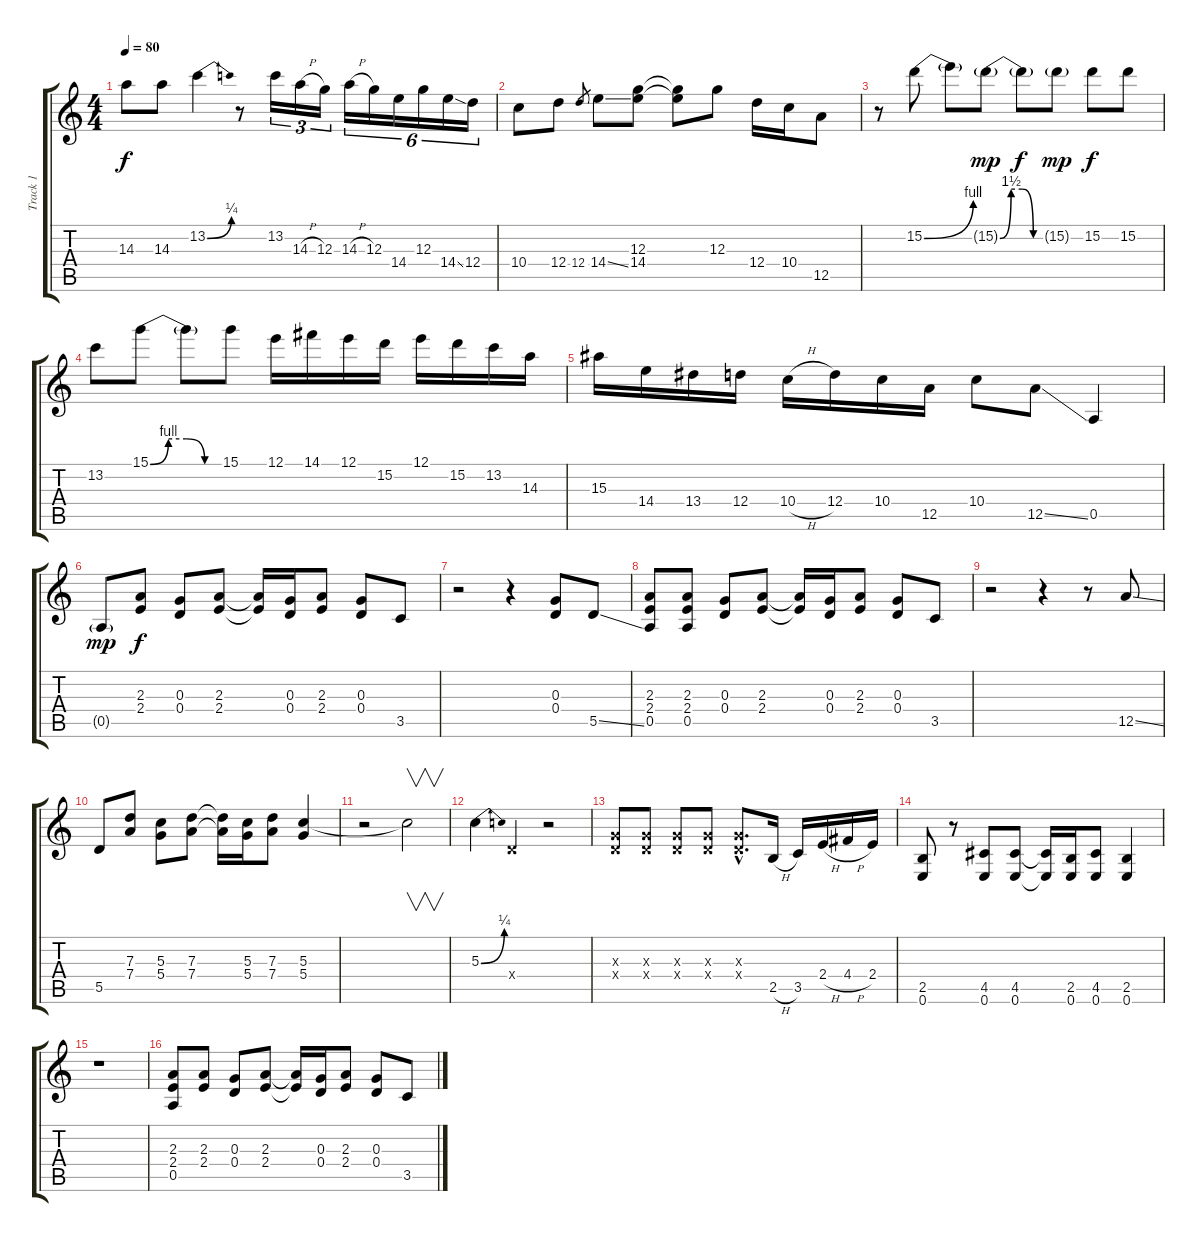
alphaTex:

\track ("Track 1" "Track 1") {instrument electricguitarclean}
\staff {score tabs}
\tuning (E4 B3 G3 D3 A2 E2) {hide}
\ts (4 4)
\tempo 80
\clef g2
\ks c
14.3.8{dy f} 14.3.8 13.2{be (bend 0 0 60 1)}.4 r.8 13.2.16{tu (3 2)} 14.3{h}.16{tu (3 2)} 12.3.16{tu (3 2)} 14.3{h}.16{tu (6 4)} 12.3.16{tu (6 4)} 14.4.16{tu (6 4)} 12.3.16{tu (6 4)} 14.4{ss}.16{tu (6 4)} 12.4.16{tu (6 4)} |
10.4.8 12.4.8 12.4.8{gr} 14.4{ss}.8 (12.3 14.4).8 (12.3{t} 14.4{t}).8 12.3.8 12.4.16 10.4.16 12.5.8 |
r.8 15.2{be (bend 0 0 60 4)}.8 15.2{t}.8 15.2{be (custom 0 0 15 6 30 6 45 0 60 0) g}.8{dy mp} 15.2{t}.8{dy f} 15.2{g}.8{dy mp} 15.2.8{dy f} 15.2.8 |
13.2.8 15.1{be (custom 0 0 15 4 30 4 45 0 60 0)}.8 15.1{t}.8 15.1.8 12.1.16 14.1.16 12.1.16 15.2.16 12.1.16 15.2.16 13.2.16 14.3.16 |
15.3.16 14.4.16 13.4.16 12.4.16 10.4{h}.16 12.4.16 10.4.16 12.5.16 10.4.8 12.5{ss}.8 0.5.4 |
0.5{g}.8{dy mp} (2.3 2.4).8{dy f} (0.3 0.4).8 (2.3 2.4).8 (2.3{t} 2.4{t}).16 (0.3 0.4).16 (2.3 2.4).8 (0.3 0.4).8 3.5.8 |
r.2 r.4 (0.3 0.4).8 5.5{ss}.8 |
(2.3 2.4 0.5).8 (2.3 2.4 0.5).8 (0.3 0.4).8 (2.3 2.4).8 (2.3{t} 2.4{t}).16 (0.3 0.4).16 (2.3 2.4).8 (0.3 0.4).8 3.5.8 |
r.2 r.4 r.8 12.5{ss}.8 |
5.5.8 (7.3 7.4).8 (5.3 5.4).8 (7.3 7.4).8 (7.3{t} 7.4{t}).16 (5.3 5.4).16 (7.3 7.4).8 (5.3 5.4).4 |
r.2 5.3{t}.2{v} |
5.3{be (bend 0 0 60 1)}.4 0.4{x}.4 r.2 |
(0.3{x} 0.4{x}).8 (0.3{x} 0.4{x}).8 (0.3{x} 0.4{x}).8 (0.3{x} 0.4{x}).8 (0.3{hac x} 0.4{hac x}).8{d} 2.5{h}.16 3.5.16 2.4{h}.16 4.4{h}.16 2.4.16 |
(2.5 0.6).8 r.8 (4.5 0.6).8 (4.5 0.6).8 (4.5{t} 0.6{t}).16 (2.5 0.6).16 (4.5 0.6).8 (2.5 0.6).4 |
r.1 |
(2.3 2.4 0.5).8 (2.3 2.4).8 (0.3 0.4).8 (2.3 2.4).8 (2.3{t} 2.4{t}).16 (0.3 0.4).16 (2.3 2.4).8 (0.3 0.4).8 3.5.8
